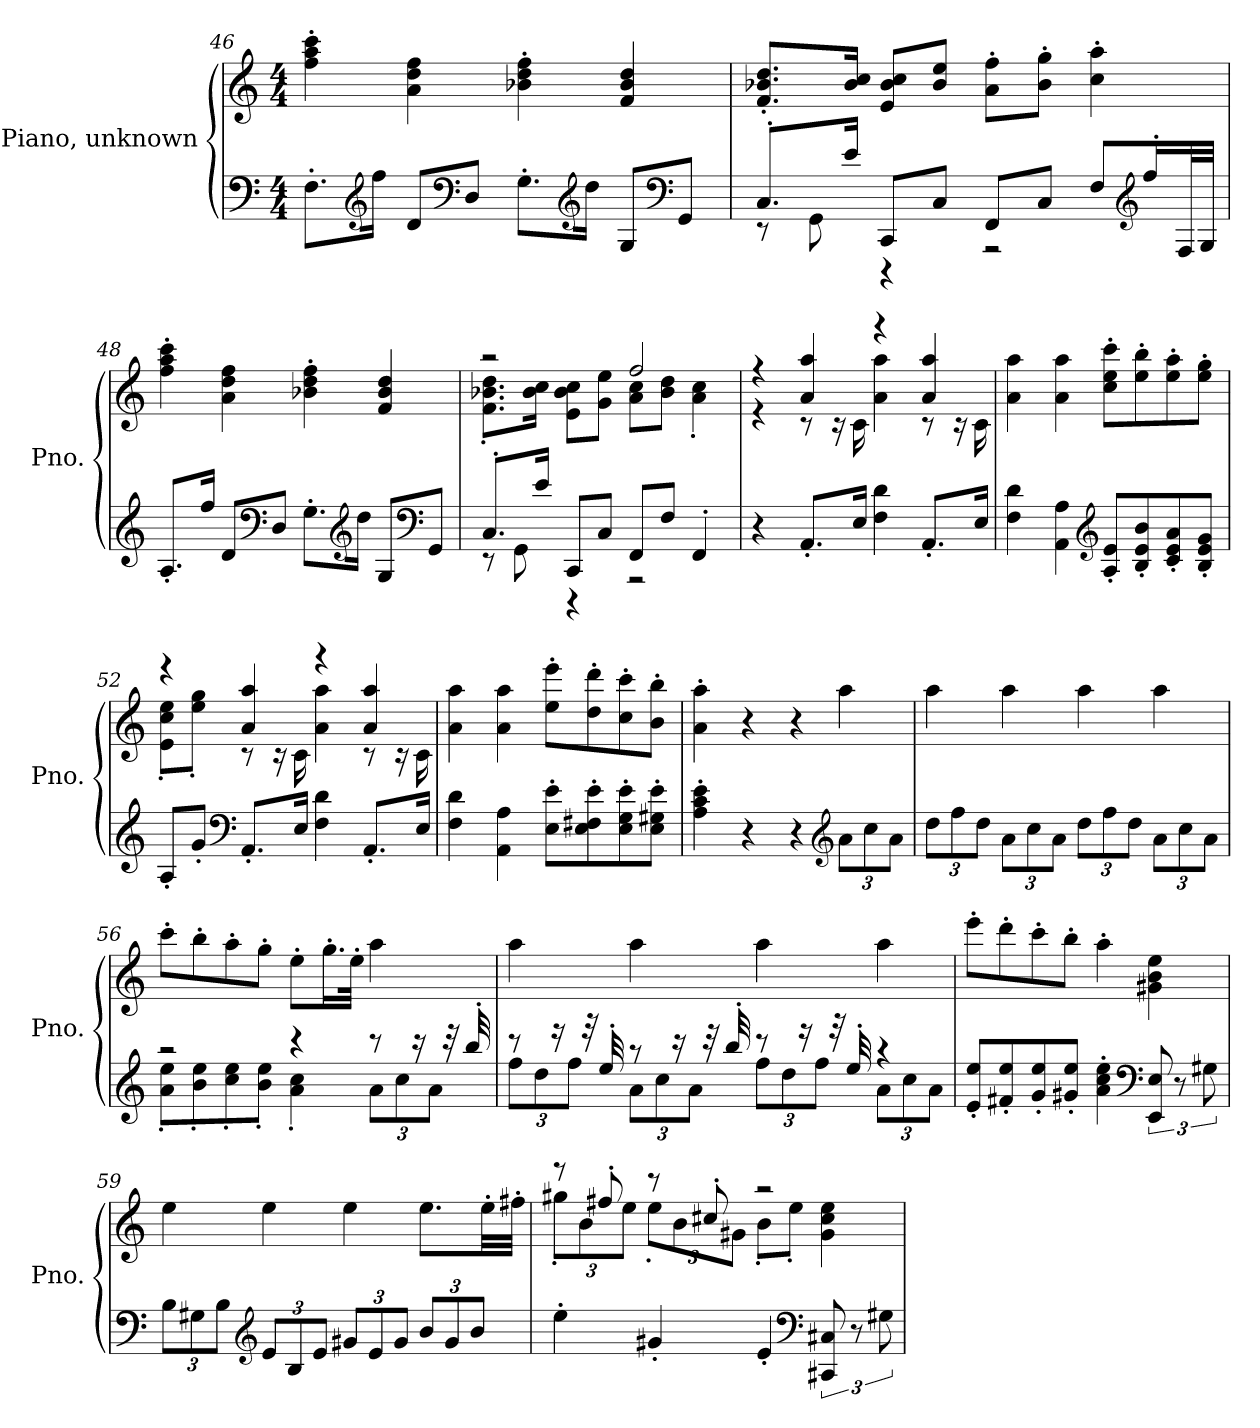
**kern	**kern
*part1	*part1
*staff2	*staff1
*I"Piano, unknown	*
*I'Pno.	*
*clefF4	*clefG2
*k[]	*k[]
*M4/4	*M4/4
=46	=46
8.F'\L	4ff\' 4aa\' 4ccc\'
*clefG2	*
16ff\Jk	.
8d/L	4a\ 4dd\ 4ff\
*clefF4	*
8D/J	.
8.G'\L	4b-X\' 4dd\' 4ff\'
*clefG2	*
16dd\Jk	.
8G/L	4f/ 4b-/ 4dd/
*clefF4	*
8GG/J	.
=47	=47
*^	*
8.C'/L	8r	8.f/' 8.b-X/' 8.dd/'L
.	8GG\	.
16e/Jk	.	16b-/ 16cc/Jk
8CC/L	4r	8e/ 8b-/ 8cc/L
8C/J	.	8b-/ 8ee/J
8FF/L	2r	8a\' 8ff\'L
8C/J	.	8b-\' 8gg\'J
8F/L	.	4cc\' 4aa\'
*clefG2	*	*
16ff'/L	.	.
32F/L	.	.
32G/JJJ	.	.
*v	*v	*
!!LO:LB:g=z
=48	=48
8.A'/L	4ff\' 4aa\' 4ccc\'
16ff/Jk	.
8d/L	4a\ 4dd\ 4ff\
*clefF4	*
8D/J	.
8.G'\L	4b-X\' 4dd\' 4ff\'
*clefG2	*
16dd\Jk	.
8G/L	4f/ 4b-/ 4dd/
*clefF4	*
8GG/J	.
=49	=49
*^	*^
8.C'/L	8r	2r	8.f\' 8.b-X\' 8.dd\'L
.	8GG\	.	.
16e/Jk	.	.	16b-\ 16cc\Jk
8CC/L	4r	.	8e\ 8b-\ 8cc\L
8C/J	.	.	8g\ 8ee\J
8FF/L	2r	2ff/	8a\ 8cc\L
8F/J	.	.	8b-\ 8dd\J
4FF'/	.	.	4a\' 4cc\'
*v	*v	*	*
=50	=50	=50
4r	4r	4r
8.AA'/L	4a/ 4aa/	8r
.	.	16r
16E/Jk	.	16c\
4F\ 4d\	4r	4a\ 4aa\
8.AA'/L	4a/ 4aa/	8r
.	.	16r
16E/Jk	.	16c\
*	*v	*v
=51	=51
4F\ 4d\	4a\ 4aa\
4AA\ 4A\	4a\ 4aa\
*clefG2	*
8A/' 8e/'L	8cc\' 8ee\' 8ccc\'L
8B/' 8e/' 8b/'	8ee\' 8bb\'
8c/' 8e/' 8a/'	8ee\' 8aa\'
8B/' 8e/' 8g/'J	8ee\' 8gg\'J
!!LO:PB:g=z
=52	=52
*	*^
8A'/L	4r	8e\' 8cc\' 8ee\'L
8g'/J	.	8ee\' 8gg\'J
*clefF4	*	*
8.AA'/L	4a/ 4aa/	8r
.	.	16r
16E/Jk	.	16c\
4F\ 4d\	4r	4a\ 4aa\
8.AA'/L	4a/ 4aa/	8r
.	.	16r
16E/Jk	.	16c\
*	*v	*v
=53	=53
4F\ 4d\	4a\ 4aa\
4AA\ 4A\	4a\ 4aa\
8E\' 8e\'L	8ee\' 8eee\'L
8E\' 8F#X\' 8e\'	8dd\' 8ddd\'
8E\' 8G\' 8e\'	8cc\' 8ccc\'
8E\' 8G#X\' 8e\'J	8b\' 8bb\'J
=54	=54
4A\' 4c\' 4e\'	4a\' 4aa\'
4r	4r
4r	4r
*clefG2	*
*Xbrackettup	*
12a\L	4aa\
12cc\	.
12a\J	.
=55	=55
12dd\L	4aa\
12ff\	.
12dd\J	.
12a\L	4aa\
12cc\	.
12a\J	.
12dd\L	4aa\
12ff\	.
12dd\J	.
12a\L	4aa\
12cc\	.
12a\J	.
!!LO:LB:g=z
=56	=56
*^	*
2r	8a\' 8ee\'L	8ccc'\L
.	8b\' 8ee\'	8bb'\
.	8cc\' 8ee\'	8aa'\
.	8b\' 8ee\'J	8gg'\J
4r	4a\' 4cc\'	8ee'\L
.	.	16.gg'\L
.	.	32ee'\JJk
8r	12a\L	4aa\
.	12cc\	.
16r	.	.
.	12a\J	.
32r	.	.
32bb'/	.	.
=57	=57	=57
8r	12ff\L	4aa\
.	12dd\	.
16r	.	.
.	12ff\J	.
32r	.	.
32ee'/	.	.
8r	12a\L	4aa\
.	12cc\	.
16r	.	.
.	12a\J	.
32r	.	.
32bb'/	.	.
8r	12ff\L	4aa\
.	12dd\	.
16r	.	.
.	12ff\J	.
32r	.	.
32ee'/	.	.
4r	12a\L	4aa\
.	12cc\	.
.	12a\J	.
*v	*v	*
!!LO:LB:g=z
=58	=58
8e/' 8ee/'L	8eee'\L
8f#X/' 8ee/'	8ddd'\
8g/' 8ee/'	8ccc'\
8g#X/' 8ee/'J	8bb'\J
4a\' 4cc\' 4ee\'	4aa'\
*clefF4	*
*brackettup	*
12EE/ 12E/	4g#X\ 4b\ 4ee\
12r	.
12G#X\	.
=59	=59
*Xbrackettup	*
12B\L	4ee\
12G#X\	.
12B\J	.
*clefG2	*
12e/L	4ee\
12B/	.
12e/J	.
12g#X/L	4ee\
12e/	.
12g#/J	.
12b/L	8.ee\L
12g#/	.
12b/J	.
.	32ee'\LL
.	32ff#X'\JJJ
!!LO:LB:g=z
=60	=60
*	*^
*	*	*Xbrackettup
4ee'\	8r	12gg#X'\L
.	.	12b\
.	8ff#X'/	.
.	.	12ee\J
4g#X'/	8r	12ee'\L
.	.	12b\
.	8cc#X'/	.
.	.	12g#X\J
4e'/	2r	8b'\L
.	.	8ee'\J
*clefF4	*	*
*brackettup	*	*
12CC#X/ 12C#X/	.	4g#\ 4cc#\ 4ee\
12r	.	.
12G#X\	.	.
*	*v	*v
=	=
*-	*-
